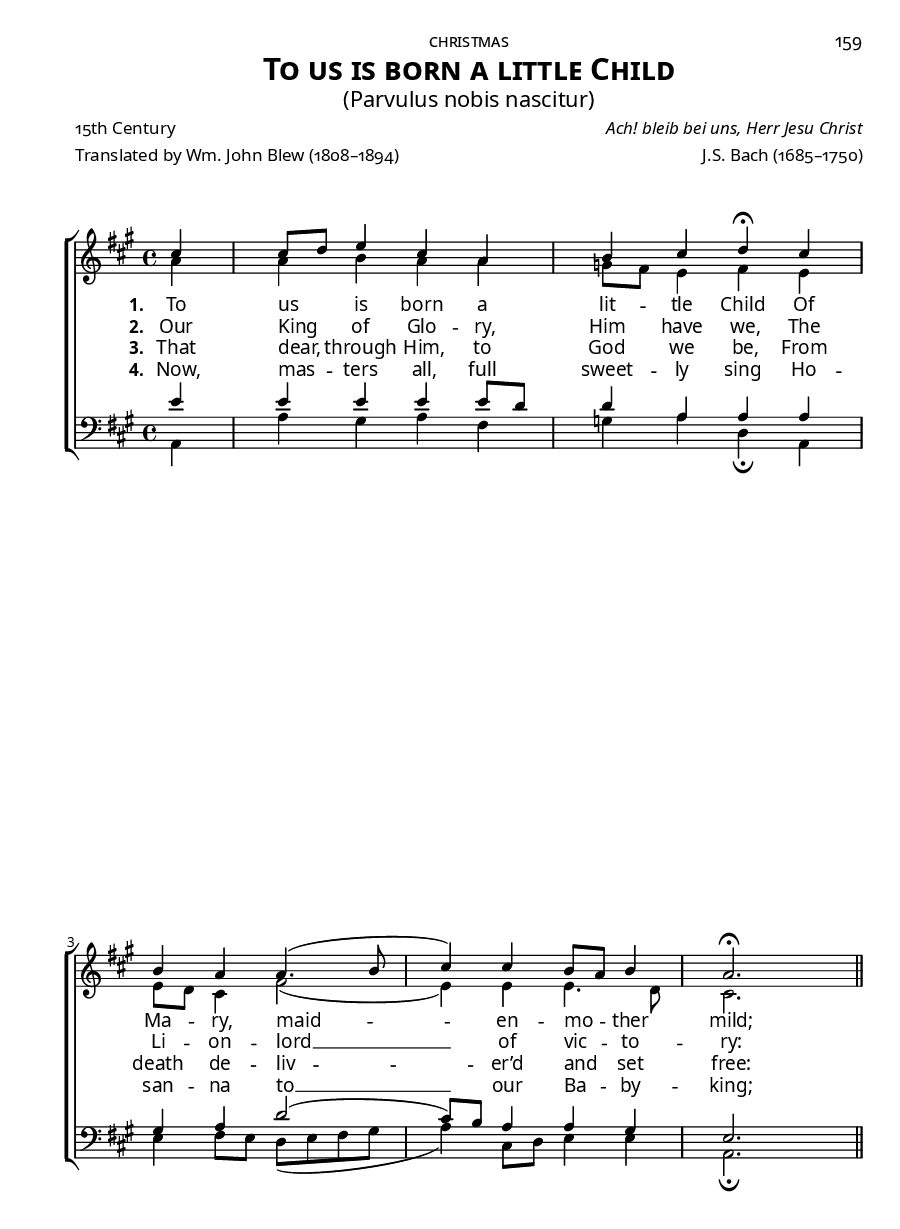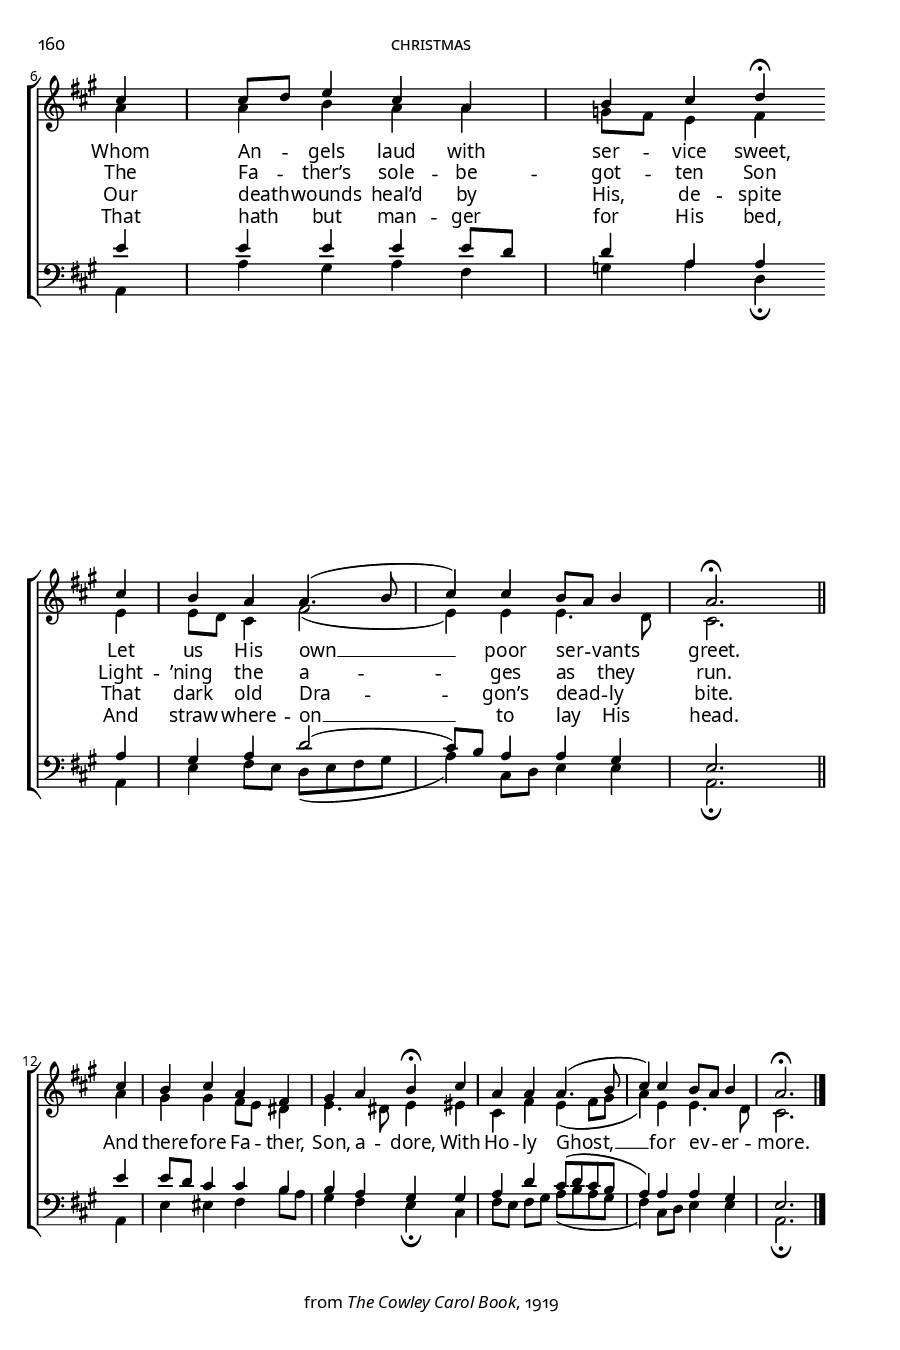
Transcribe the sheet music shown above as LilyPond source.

\version "2.14.2"
\include "util.ly"
\header {
  title = \markup{\override #'(font-name . "Garamond Premier Pro Semibold"){ \abs-fontsize #15 \smallCapsOldStyle"To us is born a little Child"}}
  subtitle = \markup{\override #'(font-name . "Garamond Premier Pro"){ \abs-fontsize #10.5 "(Parvulus nobis nascitur)"}}
  poet = \markup\oldStyleNum"15th Century"
  meter = \markup\oldStyleNum"Translated by Wm. John Blew (1808–1894)"
  composer = \markup{\italic "Ach! bleib bei uns, Herr Jesu Christ"}
  arranger = \markup\oldStyleNum"J.S. Bach (1685–1750)"
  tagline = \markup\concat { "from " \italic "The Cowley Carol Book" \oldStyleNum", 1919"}
}
\paper {
  %print-all-headers = ##f
  paper-height = 9\in
  paper-width = 6\in
  indent = 0\in
  %system-system-spacing = #'((basic-distance . 10) (padding . 0))
  system-system-spacing =
    #'((basic-distance . 0)
       (minimum-distance . 0)
       (padding . -5)
       (stretchability . 100))
  ragged-last-bottom = ##f
  ragged-bottom = ##f
  two-sided = ##t
  inner-margin = 0.5\in
  outer-margin = 0.25\in
  top-margin = 0.25\in
  bottom-margin = 0.25\in
  first-page-number = #159
  print-first-page-number = ##t
  headerLine = \markup{\override #'(font-name . "Garamond Premier Pro") \smallCapsOldStyle"christmas"}
  oddHeaderMarkup = \markup\fill-line{
     \override #'(font-name . "Garamond Premier Pro")\abs-fontsize #8.5
     \combine 
        \fill-line{"" \on-the-fly #print-page-number-check-first
        \oldStylePageNum""
        }
        \fill-line{\headerLine}
  }
  evenHeaderMarkup = \markup {
     \override #'(font-name . "Garamond Premier Pro")\abs-fontsize #8.5
     \combine
        \on-the-fly #print-page-number-check-first
        \oldStylePageNum""
        \fill-line{\headerLine}
  }
}
#(set-global-staff-size 14.9) \paper{ #(define fonts (make-pango-font-tree "GoudyOlSt BT" "Garamond Premier Pro" "Garamond Premier Pro" (/ 14.9 20))) }
global = {
  \key a \major
  \time 4/4
  \autoBeamOff
  \override DynamicLineSpanner #'staff-padding = #0.0
  \override DynamicLineSpanner #'Y-extent = #'(-1 . 1)
}

sopMusic = \relative c' {
  \partial 4 cis'4 |
  cis8[ d] e4 cis a |
  b cis d\fermata \bar"" cis |
  b a a4.( b8 |
  cis4) cis b8[ a] b4 |
  \partial 2. a2.\fermata \bar "||"\break
  
  \partial 4 cis4 |
  cis8[ d] e4 cis a | 
  b cis d\fermata \bar""\break cis |
  b a a4.( b8 |
  cis4) cis b8[ a] b4 |
  \partial 2. a2.\fermata \bar "||" \break
  
  \partial 4 cis4 |
  b4 cis a fis |
  
  gis a b\fermata cis |
  a a a4.( b8 |
  cis4) cis b8[ a] b4 |
  \partial 2. a2.\fermata \bar "|."
}
sopWords = \lyricmode {
  
}

altoMusic = \relative c' {
  a'4 |
  a b a a |
  g8[ fis] e4 fis e |
  e8[ d] cis4 fis2( |
  e4) e e4. d8 |
  cis2. |
  
  a'4 |
  a b a a |
  g8[ fis] e4 fis e |
  e8[ d] cis4 fis2( |
  e4) e e4. d8 |
  cis2. |
  
  a'4 |
  gis gis fis8[ e] dis4 |
  
  e4. dis8 e4 eis |
  cis fis e( fis8[ gis] |
  a4) e e4. d8 |
  cis2. \bar "|."
}
altoWords = \lyricmode {
%6x9  \override LyricText #'font-size = #1.1
  \dropLyricsIX
  \set stanza = #"1. "
  To us is born a lit -- tle Child
  Of Ma -- ry, maid -- en -- mo -- ther mild;
  Whom An -- gels laud with ser -- vice sweet,
  Let us His own __ poor ser -- vants greet.
  And there -- fore Fa -- ther, Son, a -- dore,
  With Ho -- ly Ghost, __ for ev -- er -- more.
}
altoWordsII = \lyricmode {
%6x9  \override LyricText #'font-size = #1.1
  \dropLyricsIX
%\markup\italic
  \set stanza = #"2. "
  Our King of Glo -- ry, Him have we,
  The Li -- on -- lord __ of vic -- to -- ry:
  The Fa -- ther’s sole -- be -- got -- ten Son
  Light -- ’ning the a -- ges as they run.
}
altoWordsIII = \lyricmode {
%6x9  \override LyricText #'font-size = #1.1
  \dropLyricsIX
  \set stanza = #"3. "
  That dear, through Him, to God we be,
  From death de -- liv -- er’d and set free:
  Our death -- wounds heal’d by His, de -- spite
  That dark old Dra -- gon’s dead -- ly bite.
}
altoWordsIV = \lyricmode {
%6x9  \override LyricText #'font-size = #1.1
  \dropLyricsIX
  \set stanza = #"4. "
  Now, mas -- ters all, full sweet -- ly sing
  Ho -- san -- na to __ our Ba -- by -- king;
  That hath but man -- ger for His bed,
  And straw where -- on __ to lay His head.
}
altoWordsV = \lyricmode {
  \set stanza = #"5. "
  \set ignoreMelismata = ##t
}
altoWordsVI = \lyricmode {
  \set stanza = #"6. "
  \set ignoreMelismata = ##t
}
tenorMusic = \relative c' {
  e4 |
  e e e e8[ d] |
  d4 a a a |
  gis a d2( |
  cis8)[ b] a4 a gis |
  e2. |
  
  e'4 |
  e e e e8[ d] |
  d4 a a a |
  gis a d2( |
  cis8)[ b] a4 a gis |
  e2. |
  
  e'4 |
  e8[ d] cis4 cis b |
  
  b a gis gis |
  a d cis8[( d cis b] |
  a4) a a gis |
  e2. \bar "|."
}
tenorWords = \lyricmode {

}

bassMusic = \relative c {
  a4 |
  a' gis a fis |
  g a d,\fermata a |
  e' fis8[ e] d([ e fis gis] |
  a4) cis,8[ d] e4 e |
  a,2.\fermata |
  
  a4 |
  a' gis a fis |
  g a d,\fermata a |
  e' fis8[ e] d([ e fis gis] |
  a4) cis,8[ d] e4 e |
  a,2.\fermata |
  
  a4 |
  e' eis fis b8[ a] |
  gis4 fis e\fermata  cis |
  fis8[ e] fis[ gis] a([ b a gis] |
  fis4) cis8[ d] e4 e |
  a,2.\fermata \bar "|."
}
bassWords = \lyricmode {

}

pianoRH = \relative c' {
  
}
pianoLH = \relative c' {
  
}

\score {
  <<
   \new ChoirStaff <<
    \new Staff = women <<
      \new Voice = "sopranos" { \voiceOne << \global \sopMusic >> }
      \new Voice = "altos" { \voiceTwo << \global \altoMusic >> }
    >>
    \new Lyrics \with { alignAboveContext = #"women" \override VerticalAxisGroup #'nonstaff-relatedstaff-spacing = #'((basic-distance . 1))} \lyricsto "sopranos" \sopWords
    \new Lyrics = "altosVI"  \with { alignBelowContext = #"women" } \lyricsto "sopranos" \altoWordsVI
    \new Lyrics = "altosV"  \with { alignBelowContext = #"women" } \lyricsto "sopranos" \altoWordsV
    \new Lyrics = "altosIV"  \with { alignBelowContext = #"women" } \lyricsto "sopranos" \altoWordsIV
    \new Lyrics = "altosIII"  \with { alignBelowContext = #"women" } \lyricsto "sopranos" \altoWordsIII
    \new Lyrics = "altosII"  \with { alignBelowContext = #"women" } \lyricsto "sopranos" \altoWordsII
    \new Lyrics = "altos"  \with { alignBelowContext = #"women" \override VerticalAxisGroup #'nonstaff-relatedstaff-spacing = #'((padding . -0.5)) } \lyricsto "sopranos" \altoWords
   \new Staff = men <<
      \clef bass
      \new Voice = "tenors" { \voiceOne << \global \tenorMusic >> }
      \new Voice = "basses" { \voiceTwo << \global \bassMusic >> }
    >>
    \new Lyrics \with { alignAboveContext = #"men" \override VerticalAxisGroup #'nonstaff-relatedstaff-spacing = #'((basic-distance . 1)) } \lyricsto "tenors" \tenorWords
    \new Lyrics \with { alignBelowContext = #"men" \override VerticalAxisGroup #'nonstaff-relatedstaff-spacing = #'((basic-distance . 1)) } \lyricsto "basses" \bassWords
  >>
%    \new PianoStaff << \new Staff { \new Voice { \pianoRH } } \new Staff { \clef "bass" \pianoLH } >>
  >>
  \layout {
%6.14 \context {\Lyrics\override LyricText #'font-size = #0.4 }
    \context {
      \Score
      \override SpacingSpanner #'base-shortest-duration = #(ly:make-moment 1 2)
      \override SpacingSpanner #'common-shortest-duration = #(ly:make-moment 1 2)
    }
    \context {
      % Remove all empty staves
      % \Staff \RemoveEmptyStaves \override VerticalAxisGroup #'remove-first = ##t
    }
    \context {
      \Lyrics
      \override LyricText #'X-offset = #center-on-word
    }
  }
  \midi {
    \tempo 4 = 90
    \set Staff.midiInstrument = "flute"
  
    \context {
      \Voice
      \remove "Dynamic_performer"
    }
  }
}
